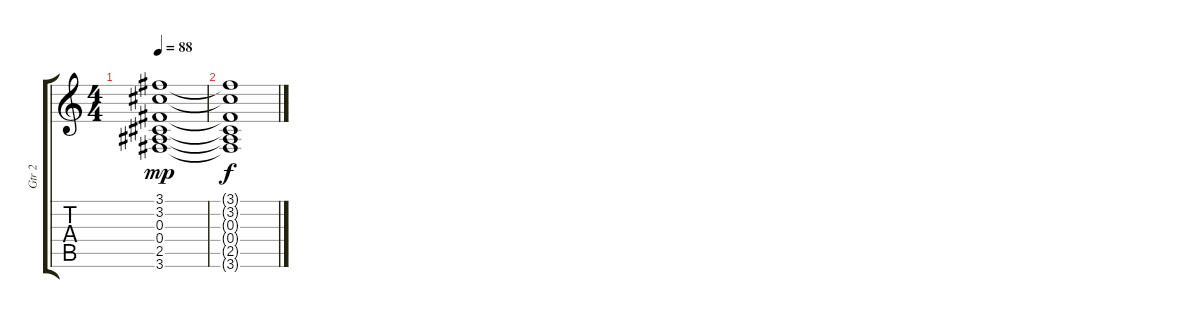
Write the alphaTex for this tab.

\track ("Gtr 2" "Gtr 2") {instrument electricguitarjazz}
\staff {score tabs}
\tuning (Eb4 Bb3 Gb3 Db3 Ab2 Eb2) {hide}
\ts (4 4)
\tempo 88
\clef g2
\ks c
(3.1 3.2 0.3 0.4 2.5 3.6).1{dy mp} |
(3.1{t} 3.2{t} 0.3{t} 0.4{t} 2.5{t} 3.6{t}).1{dy f}
